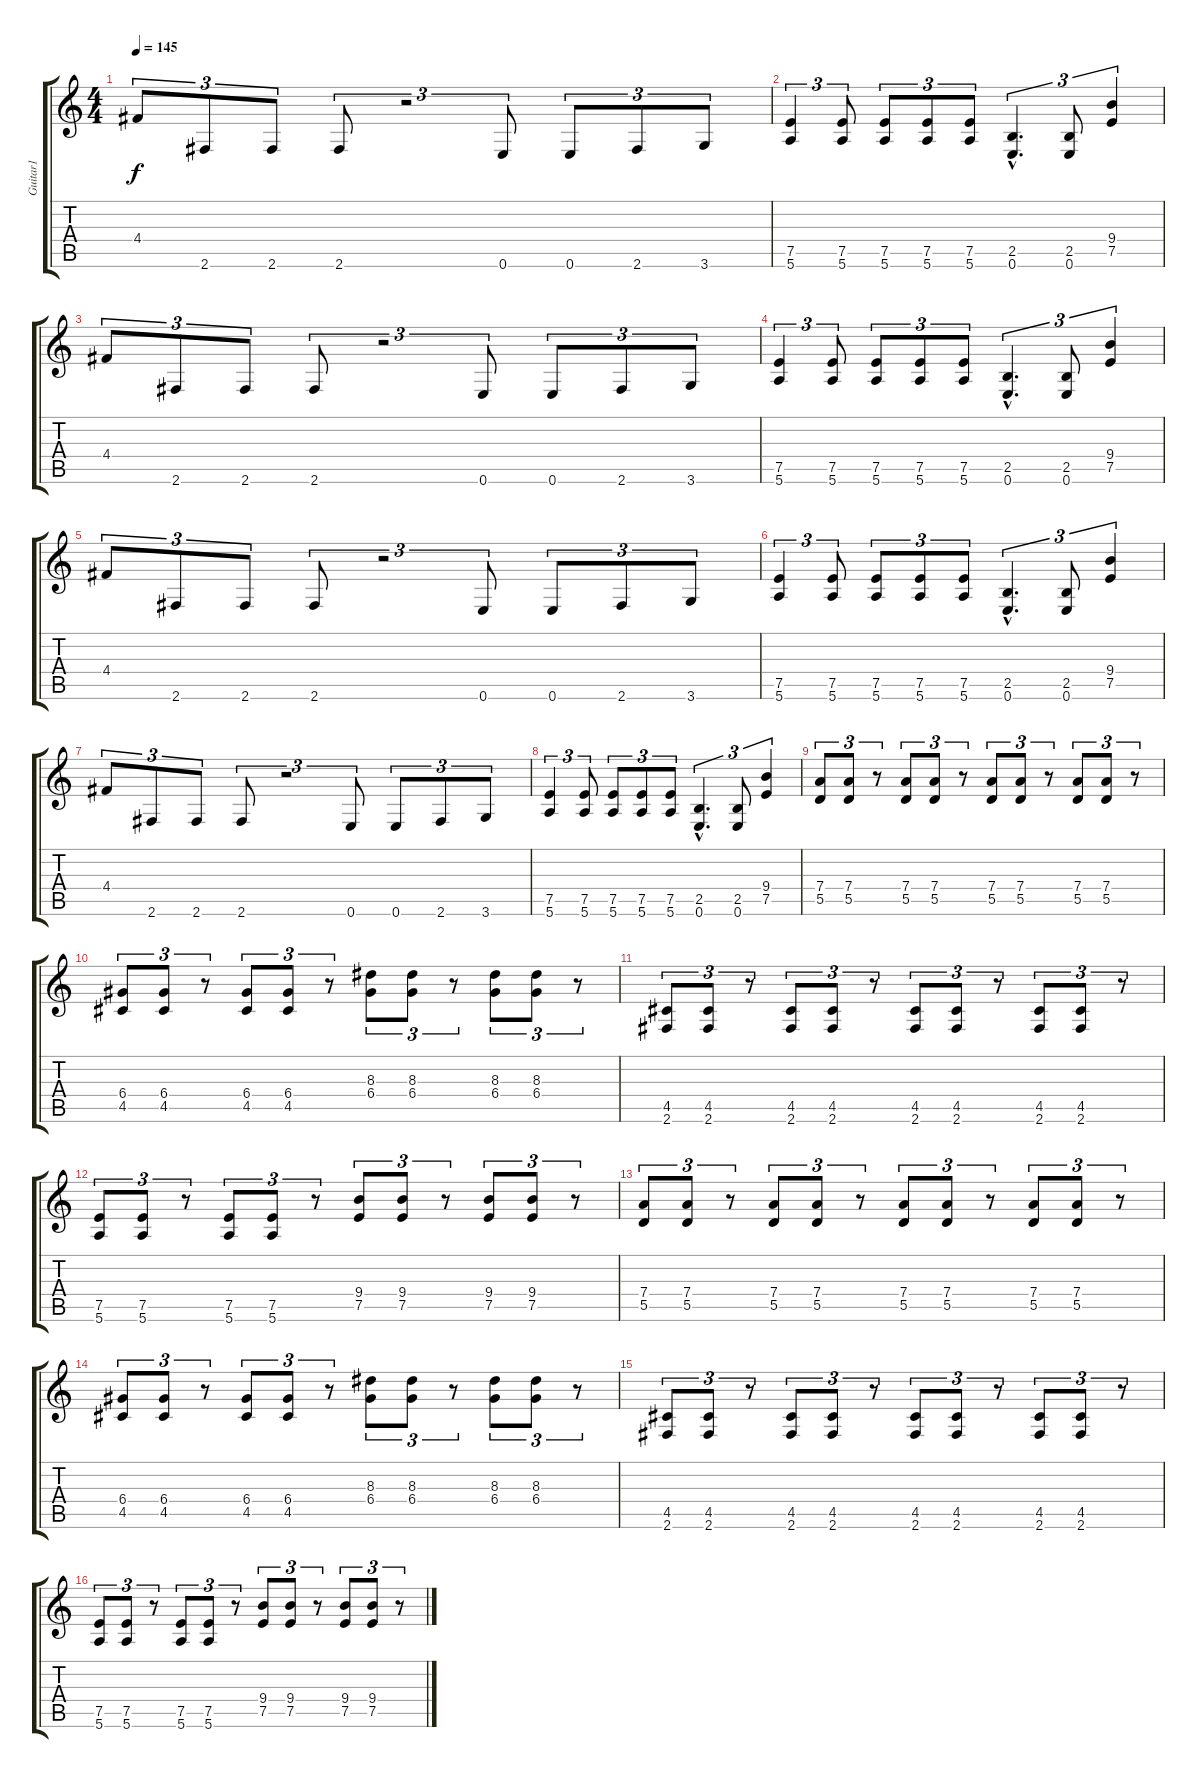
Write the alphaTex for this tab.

\track ("Guitar1" "Guitar1") {instrument distortionguitar}
\staff {score tabs}
\tuning (E4 B3 G3 D3 A2 E2) {hide}
\ts (4 4)
\tempo 145
\clef g2
\ks c
4.4.8{tu (3 2) dy f} 2.6.8{tu (3 2)} 2.6.8{tu (3 2)} 2.6.8{tu (3 2)} r.2{tu (3 2)} 0.6.8{tu (3 2)} 0.6.8{tu (3 2)} 2.6.8{tu (3 2)} 3.6.8{tu (3 2)} |
(7.5 5.6).4{tu (3 2)} (7.5 5.6).8{tu (3 2)} (7.5 5.6).8{tu (3 2)} (7.5 5.6).8{tu (3 2)} (7.5 5.6).8{tu (3 2)} (2.5{hac} 0.6{hac}).4{d tu (3 2)} (2.5 0.6).8{tu (3 2)} (9.4 7.5).4{tu (3 2)} |
4.4.8{tu (3 2)} 2.6.8{tu (3 2)} 2.6.8{tu (3 2)} 2.6.8{tu (3 2)} r.2{tu (3 2)} 0.6.8{tu (3 2)} 0.6.8{tu (3 2)} 2.6.8{tu (3 2)} 3.6.8{tu (3 2)} |
(7.5 5.6).4{tu (3 2)} (7.5 5.6).8{tu (3 2)} (7.5 5.6).8{tu (3 2)} (7.5 5.6).8{tu (3 2)} (7.5 5.6).8{tu (3 2)} (2.5{hac} 0.6{hac}).4{d tu (3 2)} (2.5 0.6).8{tu (3 2)} (9.4 7.5).4{tu (3 2)} |
4.4.8{tu (3 2)} 2.6.8{tu (3 2)} 2.6.8{tu (3 2)} 2.6.8{tu (3 2)} r.2{tu (3 2)} 0.6.8{tu (3 2)} 0.6.8{tu (3 2)} 2.6.8{tu (3 2)} 3.6.8{tu (3 2)} |
(7.5 5.6).4{tu (3 2)} (7.5 5.6).8{tu (3 2)} (7.5 5.6).8{tu (3 2)} (7.5 5.6).8{tu (3 2)} (7.5 5.6).8{tu (3 2)} (2.5{hac} 0.6{hac}).4{d tu (3 2)} (2.5 0.6).8{tu (3 2)} (9.4 7.5).4{tu (3 2)} |
4.4.8{tu (3 2)} 2.6.8{tu (3 2)} 2.6.8{tu (3 2)} 2.6.8{tu (3 2)} r.2{tu (3 2)} 0.6.8{tu (3 2)} 0.6.8{tu (3 2)} 2.6.8{tu (3 2)} 3.6.8{tu (3 2)} |
(7.5 5.6).4{tu (3 2)} (7.5 5.6).8{tu (3 2)} (7.5 5.6).8{tu (3 2)} (7.5 5.6).8{tu (3 2)} (7.5 5.6).8{tu (3 2)} (2.5{hac} 0.6{hac}).4{d tu (3 2)} (2.5 0.6).8{tu (3 2)} (9.4 7.5).4{tu (3 2)} |
(7.4 5.5).8{tu (3 2)} (7.4 5.5).8{tu (3 2)} r.8{tu (3 2)} (7.4 5.5).8{tu (3 2)} (7.4 5.5).8{tu (3 2)} r.8{tu (3 2)} (7.4 5.5).8{tu (3 2)} (7.4 5.5).8{tu (3 2)} r.8{tu (3 2)} (7.4 5.5).8{tu (3 2)} (7.4 5.5).8{tu (3 2)} r.8{tu (3 2)} |
(6.4 4.5).8{tu (3 2)} (6.4 4.5).8{tu (3 2)} r.8{tu (3 2)} (6.4 4.5).8{tu (3 2)} (6.4 4.5).8{tu (3 2)} r.8{tu (3 2)} (8.3 6.4).8{tu (3 2)} (8.3 6.4).8{tu (3 2)} r.8{tu (3 2)} (8.3 6.4).8{tu (3 2)} (8.3 6.4).8{tu (3 2)} r.8{tu (3 2)} |
(4.5 2.6).8{tu (3 2)} (4.5 2.6).8{tu (3 2)} r.8{tu (3 2)} (4.5 2.6).8{tu (3 2)} (4.5 2.6).8{tu (3 2)} r.8{tu (3 2)} (4.5 2.6).8{tu (3 2)} (4.5 2.6).8{tu (3 2)} r.8{tu (3 2)} (4.5 2.6).8{tu (3 2)} (4.5 2.6).8{tu (3 2)} r.8{tu (3 2)} |
(7.5 5.6).8{tu (3 2)} (7.5 5.6).8{tu (3 2)} r.8{tu (3 2)} (7.5 5.6).8{tu (3 2)} (7.5 5.6).8{tu (3 2)} r.8{tu (3 2)} (9.4 7.5).8{tu (3 2)} (9.4 7.5).8{tu (3 2)} r.8{tu (3 2)} (9.4 7.5).8{tu (3 2)} (9.4 7.5).8{tu (3 2)} r.8{tu (3 2)} |
(7.4 5.5).8{tu (3 2)} (7.4 5.5).8{tu (3 2)} r.8{tu (3 2)} (7.4 5.5).8{tu (3 2)} (7.4 5.5).8{tu (3 2)} r.8{tu (3 2)} (7.4 5.5).8{tu (3 2)} (7.4 5.5).8{tu (3 2)} r.8{tu (3 2)} (7.4 5.5).8{tu (3 2)} (7.4 5.5).8{tu (3 2)} r.8{tu (3 2)} |
(6.4 4.5).8{tu (3 2)} (6.4 4.5).8{tu (3 2)} r.8{tu (3 2)} (6.4 4.5).8{tu (3 2)} (6.4 4.5).8{tu (3 2)} r.8{tu (3 2)} (8.3 6.4).8{tu (3 2)} (8.3 6.4).8{tu (3 2)} r.8{tu (3 2)} (8.3 6.4).8{tu (3 2)} (8.3 6.4).8{tu (3 2)} r.8{tu (3 2)} |
(4.5 2.6).8{tu (3 2)} (4.5 2.6).8{tu (3 2)} r.8{tu (3 2)} (4.5 2.6).8{tu (3 2)} (4.5 2.6).8{tu (3 2)} r.8{tu (3 2)} (4.5 2.6).8{tu (3 2)} (4.5 2.6).8{tu (3 2)} r.8{tu (3 2)} (4.5 2.6).8{tu (3 2)} (4.5 2.6).8{tu (3 2)} r.8{tu (3 2)} |
(7.5 5.6).8{tu (3 2)} (7.5 5.6).8{tu (3 2)} r.8{tu (3 2)} (7.5 5.6).8{tu (3 2)} (7.5 5.6).8{tu (3 2)} r.8{tu (3 2)} (9.4 7.5).8{tu (3 2)} (9.4 7.5).8{tu (3 2)} r.8{tu (3 2)} (9.4 7.5).8{tu (3 2)} (9.4 7.5).8{tu (3 2)} r.8{tu (3 2)}
